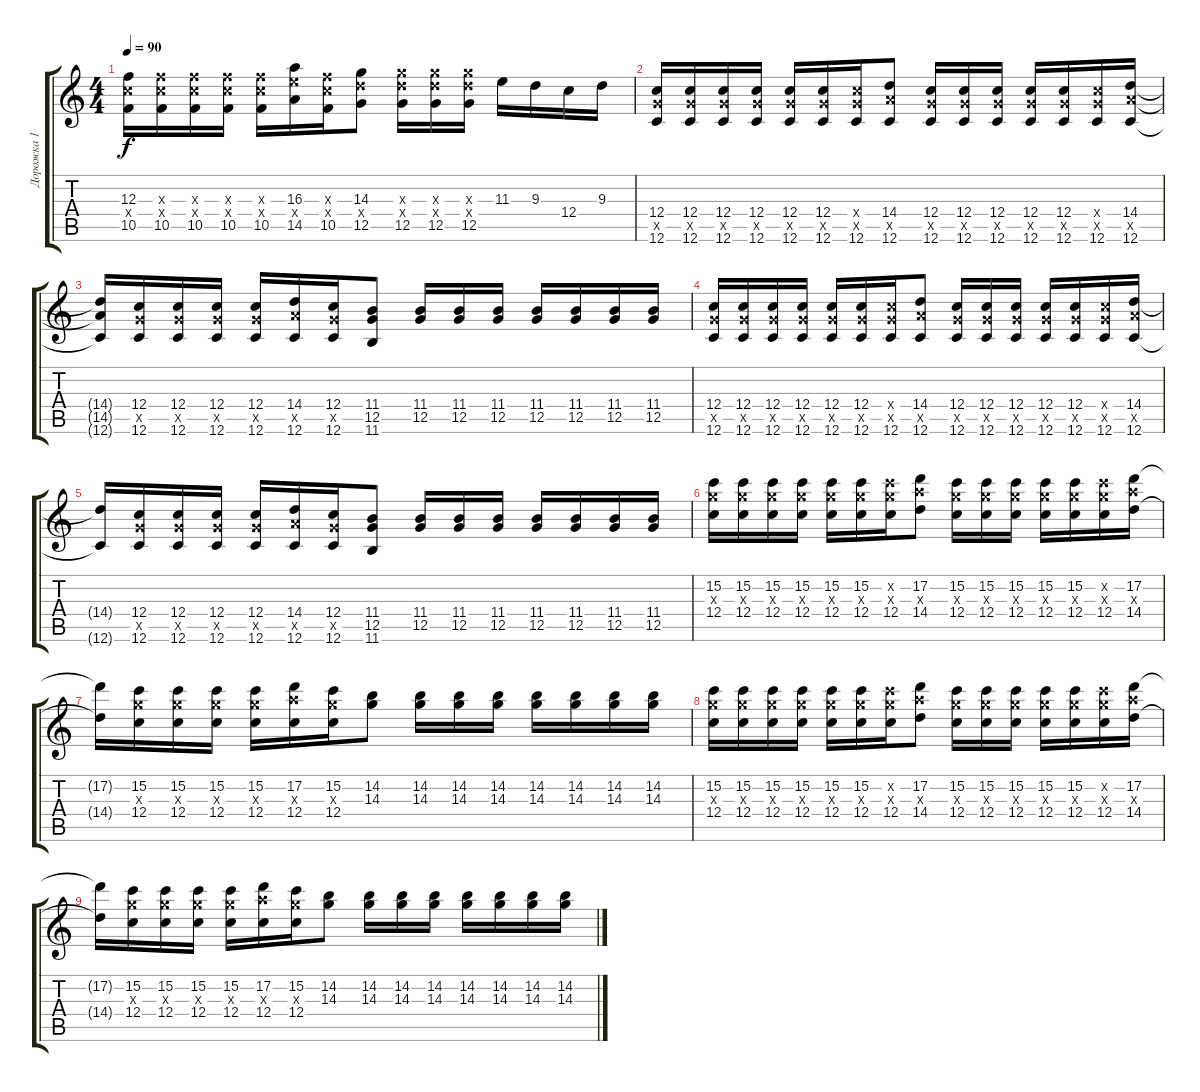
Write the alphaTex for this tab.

\track ("Дорожка 1" "Дорожка 1") {instrument distortionguitar}
\staff {score tabs}
\tuning (D4 A3 F3 C3 G2 C2) {hide}
\ts (4 4)
\tempo 90
\clef g2
\ks c
(12.3 12.4{x} 10.5).16{dy f} (12.3{x} 12.4{x} 10.5).16 (12.3{x} 12.4{x} 10.5).16 (12.3{x} 12.4{x} 10.5).16 (12.3{x} 12.4{x} 10.5).16 (16.3 16.4{x} 14.5).16 (12.3{x} 12.4{x} 10.5).16 (14.3 14.4{x} 12.5).8 (14.3{x} 14.4{x} 12.5).16 (14.3{x} 14.4{x} 12.5).16 (14.3{x} 14.4{x} 12.5).16 11.3.16 9.3.16 12.4.16 9.3.16 |
(12.4 12.5{x} 12.6).16 (12.4 12.5{x} 12.6).16 (12.4 12.5{x} 12.6).16 (12.4 12.5{x} 12.6).16 (12.4 12.5{x} 12.6).16 (12.4 12.5{x} 12.6).16 (12.4{x} 12.5{x} 12.6).16 (14.4 14.5{x} 12.6).8 (12.4 12.5{x} 12.6).16 (12.4 12.5{x} 12.6).16 (12.4 12.5{x} 12.6).16 (12.4 12.5{x} 12.6).16 (12.4 12.5{x} 12.6).16 (12.4{x} 12.5{x} 12.6).16 (14.4 14.5{x} 12.6).16 |
(14.4{t} 14.5{t} 12.6{t}).16 (12.4 12.5{x} 12.6).16 (12.4 12.5{x} 12.6).16 (12.4 12.5{x} 12.6).16 (12.4 12.5{x} 12.6).16 (14.4 14.5{x} 12.6).16 (12.4 12.5{x} 12.6).16 (11.4 12.5 11.6).8 (11.4 12.5).16 (11.4 12.5).16 (11.4 12.5).16 (11.4 12.5).16 (11.4 12.5).16 (11.4 12.5).16 (11.4 12.5).16 |
(12.4 12.5{x} 12.6).16 (12.4 12.5{x} 12.6).16 (12.4 12.5{x} 12.6).16 (12.4 12.5{x} 12.6).16 (12.4 12.5{x} 12.6).16 (12.4 12.5{x} 12.6).16 (12.4{x} 12.5{x} 12.6).16 (14.4 14.5{x} 12.6).8 (12.4 12.5{x} 12.6).16 (12.4 12.5{x} 12.6).16 (12.4 12.5{x} 12.6).16 (12.4 12.5{x} 12.6).16 (12.4 12.5{x} 12.6).16 (12.4{x} 12.5{x} 12.6).16 (14.4 14.5{x} 12.6).16 |
(14.4{t} 12.6{t}).16 (12.4 12.5{x} 12.6).16 (12.4 12.5{x} 12.6).16 (12.4 12.5{x} 12.6).16 (12.4 12.5{x} 12.6).16 (14.4 14.5{x} 12.6).16 (12.4 12.5{x} 12.6).16 (11.4 12.5 11.6).8 (11.4 12.5).16 (11.4 12.5).16 (11.4 12.5).16 (11.4 12.5).16 (11.4 12.5).16 (11.4 12.5).16 (11.4 12.5).16 |
(15.2 14.3{x} 12.4).16 (15.2 14.3{x} 12.4).16 (15.2 14.3{x} 12.4).16 (15.2 14.3{x} 12.4).16 (15.2 14.3{x} 12.4).16 (15.2 14.3{x} 12.4).16 (15.2{x} 14.3{x} 12.4).16 (17.2 16.3{x} 14.4).8 (15.2 14.3{x} 12.4).16 (15.2 14.3{x} 12.4).16 (15.2 14.3{x} 12.4).16 (15.2 14.3{x} 12.4).16 (15.2 14.3{x} 12.4).16 (15.2{x} 14.3{x} 12.4).16 (17.2 16.3{x} 14.4).16 |
(17.2{t} 14.4{t}).16 (15.2 14.3{x} 12.4).16 (15.2 14.3{x} 12.4).16 (15.2 14.3{x} 12.4).16 (15.2 14.3{x} 12.4).16 (17.2 16.3{x} 12.4).16 (15.2 14.3{x} 12.4).16 (14.2 14.3).8 (14.2 14.3).16 (14.2 14.3).16 (14.2 14.3).16 (14.2 14.3).16 (14.2 14.3).16 (14.2 14.3).16 (14.2 14.3).16 |
(15.2 14.3{x} 12.4).16 (15.2 14.3{x} 12.4).16 (15.2 14.3{x} 12.4).16 (15.2 14.3{x} 12.4).16 (15.2 14.3{x} 12.4).16 (15.2 14.3{x} 12.4).16 (15.2{x} 14.3{x} 12.4).16 (17.2 16.3{x} 14.4).8 (15.2 14.3{x} 12.4).16 (15.2 14.3{x} 12.4).16 (15.2 14.3{x} 12.4).16 (15.2 14.3{x} 12.4).16 (15.2 14.3{x} 12.4).16 (15.2{x} 14.3{x} 12.4).16 (17.2 16.3{x} 14.4).16 |
(17.2{t} 14.4{t}).16 (15.2 14.3{x} 12.4).16 (15.2 14.3{x} 12.4).16 (15.2 14.3{x} 12.4).16 (15.2 14.3{x} 12.4).16 (17.2 16.3{x} 12.4).16 (15.2 14.3{x} 12.4).16 (14.2 14.3).8 (14.2 14.3).16 (14.2 14.3).16 (14.2 14.3).16 (14.2 14.3).16 (14.2 14.3).16 (14.2 14.3).16 (14.2 14.3).16
